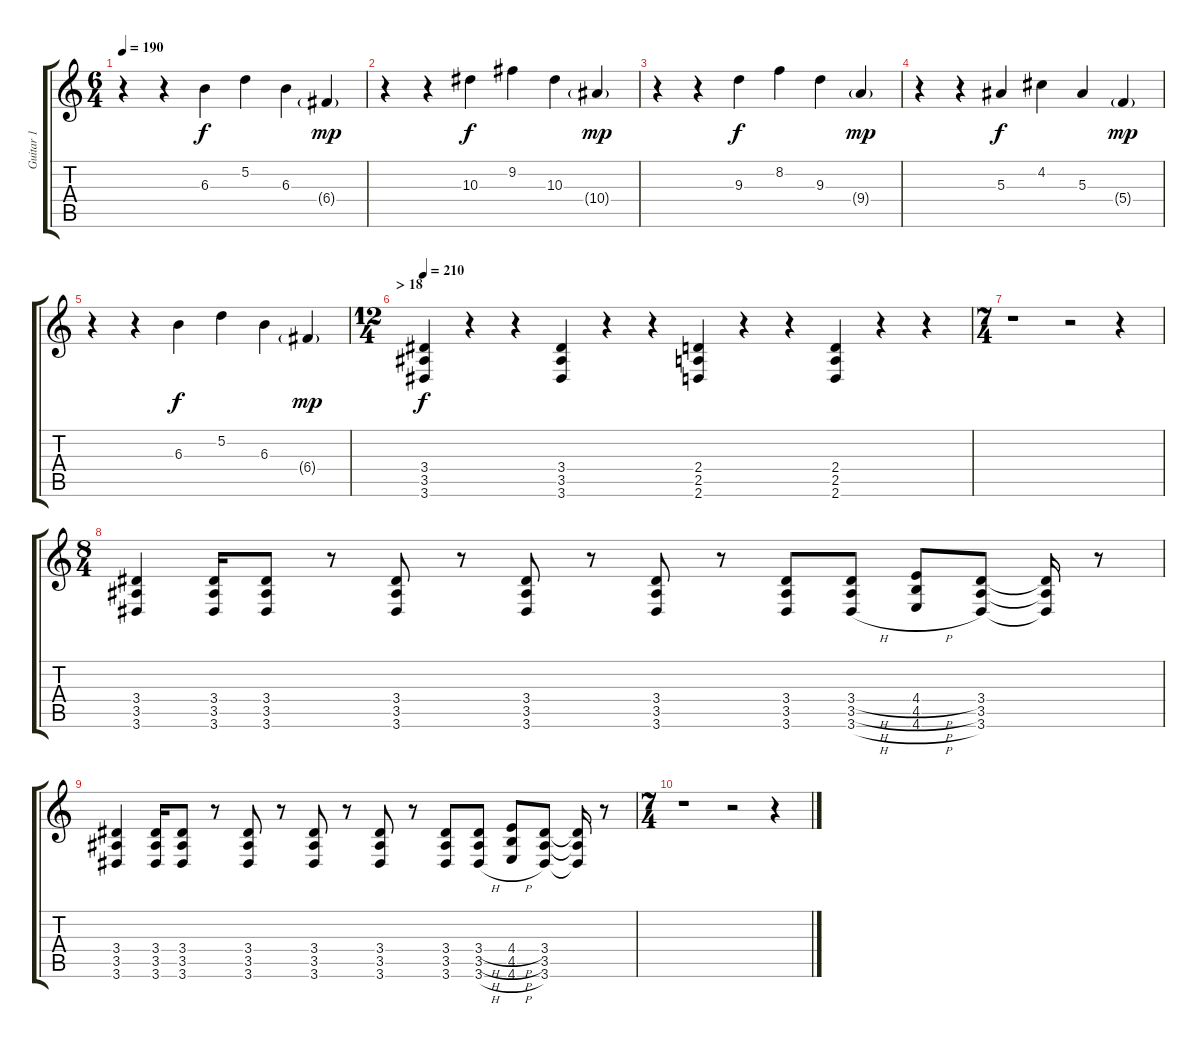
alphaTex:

\track ("Guitar 1" "Guitar 1") {instrument distortionguitar}
\staff {score tabs}
\tuning (D4 A3 F3 C3 G2 C2) {hide}
\ts (6 4)
\tempo 190
\clef g2
\ks c
r.4{dy mp} r.4 6.3.4{dy f} 5.2.4 6.3.4 6.4{g}.4{dy mp} |
r.4 r.4 10.3.4{dy f} 9.2.4 10.3.4 10.4{g}.4{dy mp} |
r.4 r.4 9.3.4{dy f} 8.2.4 9.3.4 9.4{g}.4{dy mp} |
r.4 r.4 5.3.4{dy f} 4.2.4 5.3.4 5.4{g}.4{dy mp} |
r.4 r.4 6.3.4{dy f} 5.2.4 6.3.4 6.4{g}.4{dy mp} |
\ts (12 4)
\section ("" "> 18")
\tempo 210
(3.4 3.5 3.6).4{dy f instrument distortionguitar} r.4 r.4 (3.4 3.5 3.6).4 r.4 r.4 (2.4 2.5 2.6).4 r.4 r.4 (2.4 2.5 2.6).4 r.4 r.4 |
\ts (7 4)
r.1 r.2 r.4 |
\ts (8 4)
(3.4 3.5 3.6).4 (3.4 3.5 3.6).16 (3.4 3.5 3.6).8 r.8 (3.4 3.5 3.6).8 r.8 (3.4 3.5 3.6).8 r.8 (3.4 3.5 3.6).8 r.8 (3.4 3.5 3.6).8 (3.4{h} 3.5{h} 3.6{h}).8 (4.4{h} 4.5{h} 4.6{h}).8 (3.4 3.5 3.6).8 (3.4{t} 3.5{t} 3.6{t}).16 r.8 |
(3.4 3.5 3.6).4 (3.4 3.5 3.6).16 (3.4 3.5 3.6).8 r.8 (3.4 3.5 3.6).8 r.8 (3.4 3.5 3.6).8 r.8 (3.4 3.5 3.6).8 r.8 (3.4 3.5 3.6).8 (3.4{h} 3.5{h} 3.6{h}).8 (4.4{h} 4.5{h} 4.6{h}).8 (3.4 3.5 3.6).8 (3.4{t} 3.5{t} 3.6{t}).16 r.8 |
\ts (7 4)
r.1 r.2 r.4
